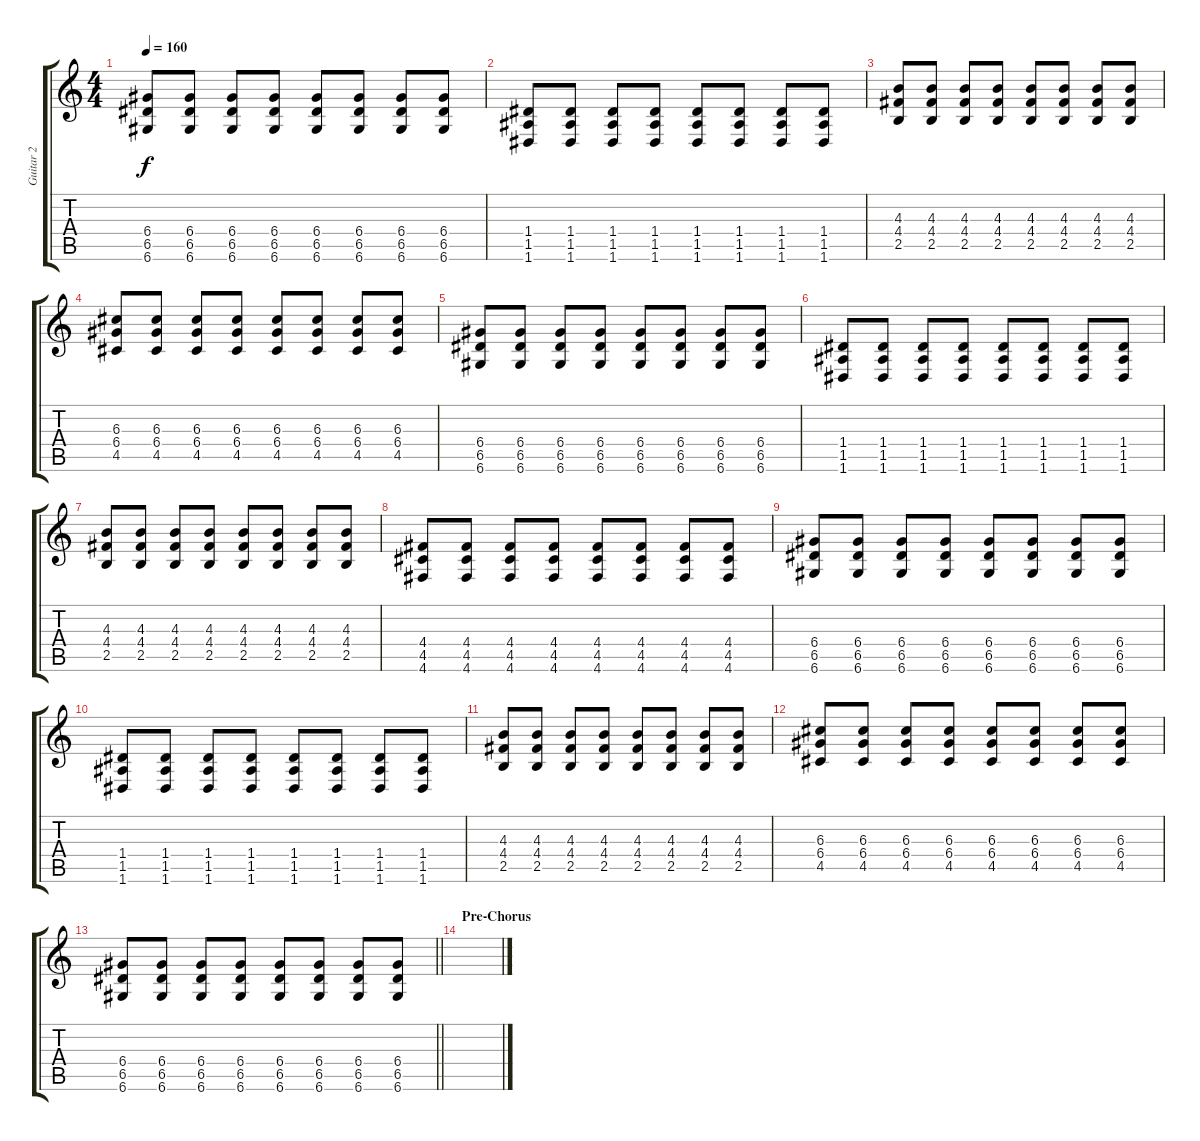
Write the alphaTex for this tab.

\track ("Guitar 2" "Guitar 2") {instrument overdrivenguitar}
\staff {score tabs}
\tuning (E4 B3 G3 D3 A2 D2) {hide}
\ts (4 4)
\tempo 160
\clef g2
\ks c
(6.4 6.5 6.6).8{dy f} (6.4 6.5 6.6).8 (6.4 6.5 6.6).8 (6.4 6.5 6.6).8 (6.4 6.5 6.6).8 (6.4 6.5 6.6).8 (6.4 6.5 6.6).8 (6.4 6.5 6.6).8 |
(1.4 1.5 1.6).8 (1.4 1.5 1.6).8 (1.4 1.5 1.6).8 (1.4 1.5 1.6).8 (1.4 1.5 1.6).8 (1.4 1.5 1.6).8 (1.4 1.5 1.6).8 (1.4 1.5 1.6).8 |
(4.3 4.4 2.5).8 (4.3 4.4 2.5).8 (4.3 4.4 2.5).8 (4.3 4.4 2.5).8 (4.3 4.4 2.5).8 (4.3 4.4 2.5).8 (4.3 4.4 2.5).8 (4.3 4.4 2.5).8 |
(6.3 6.4 4.5).8 (6.3 6.4 4.5).8 (6.3 6.4 4.5).8 (6.3 6.4 4.5).8 (6.3 6.4 4.5).8 (6.3 6.4 4.5).8 (6.3 6.4 4.5).8 (6.3 6.4 4.5).8 |
(6.4 6.5 6.6).8 (6.4 6.5 6.6).8 (6.4 6.5 6.6).8 (6.4 6.5 6.6).8 (6.4 6.5 6.6).8 (6.4 6.5 6.6).8 (6.4 6.5 6.6).8 (6.4 6.5 6.6).8 |
(1.4 1.5 1.6).8 (1.4 1.5 1.6).8 (1.4 1.5 1.6).8 (1.4 1.5 1.6).8 (1.4 1.5 1.6).8 (1.4 1.5 1.6).8 (1.4 1.5 1.6).8 (1.4 1.5 1.6).8 |
(4.3 4.4 2.5).8 (4.3 4.4 2.5).8 (4.3 4.4 2.5).8 (4.3 4.4 2.5).8 (4.3 4.4 2.5).8 (4.3 4.4 2.5).8 (4.3 4.4 2.5).8 (4.3 4.4 2.5).8 |
(4.4 4.5 4.6).8 (4.4 4.5 4.6).8 (4.4 4.5 4.6).8 (4.4 4.5 4.6).8 (4.4 4.5 4.6).8 (4.4 4.5 4.6).8 (4.4 4.5 4.6).8 (4.4 4.5 4.6).8 |
(6.4 6.5 6.6).8 (6.4 6.5 6.6).8 (6.4 6.5 6.6).8 (6.4 6.5 6.6).8 (6.4 6.5 6.6).8 (6.4 6.5 6.6).8 (6.4 6.5 6.6).8 (6.4 6.5 6.6).8 |
(1.4 1.5 1.6).8 (1.4 1.5 1.6).8 (1.4 1.5 1.6).8 (1.4 1.5 1.6).8 (1.4 1.5 1.6).8 (1.4 1.5 1.6).8 (1.4 1.5 1.6).8 (1.4 1.5 1.6).8 |
(4.3 4.4 2.5).8 (4.3 4.4 2.5).8 (4.3 4.4 2.5).8 (4.3 4.4 2.5).8 (4.3 4.4 2.5).8 (4.3 4.4 2.5).8 (4.3 4.4 2.5).8 (4.3 4.4 2.5).8 |
(6.3 6.4 4.5).8 (6.3 6.4 4.5).8 (6.3 6.4 4.5).8 (6.3 6.4 4.5).8 (6.3 6.4 4.5).8 (6.3 6.4 4.5).8 (6.3 6.4 4.5).8 (6.3 6.4 4.5).8 |
\barLineRight lightlight
(6.4 6.5 6.6).8 (6.4 6.5 6.6).8 (6.4 6.5 6.6).8 (6.4 6.5 6.6).8 (6.4 6.5 6.6).8 (6.4 6.5 6.6).8 (6.4 6.5 6.6).8 (6.4 6.5 6.6).8 |
\section ("" "Pre-Chorus")
